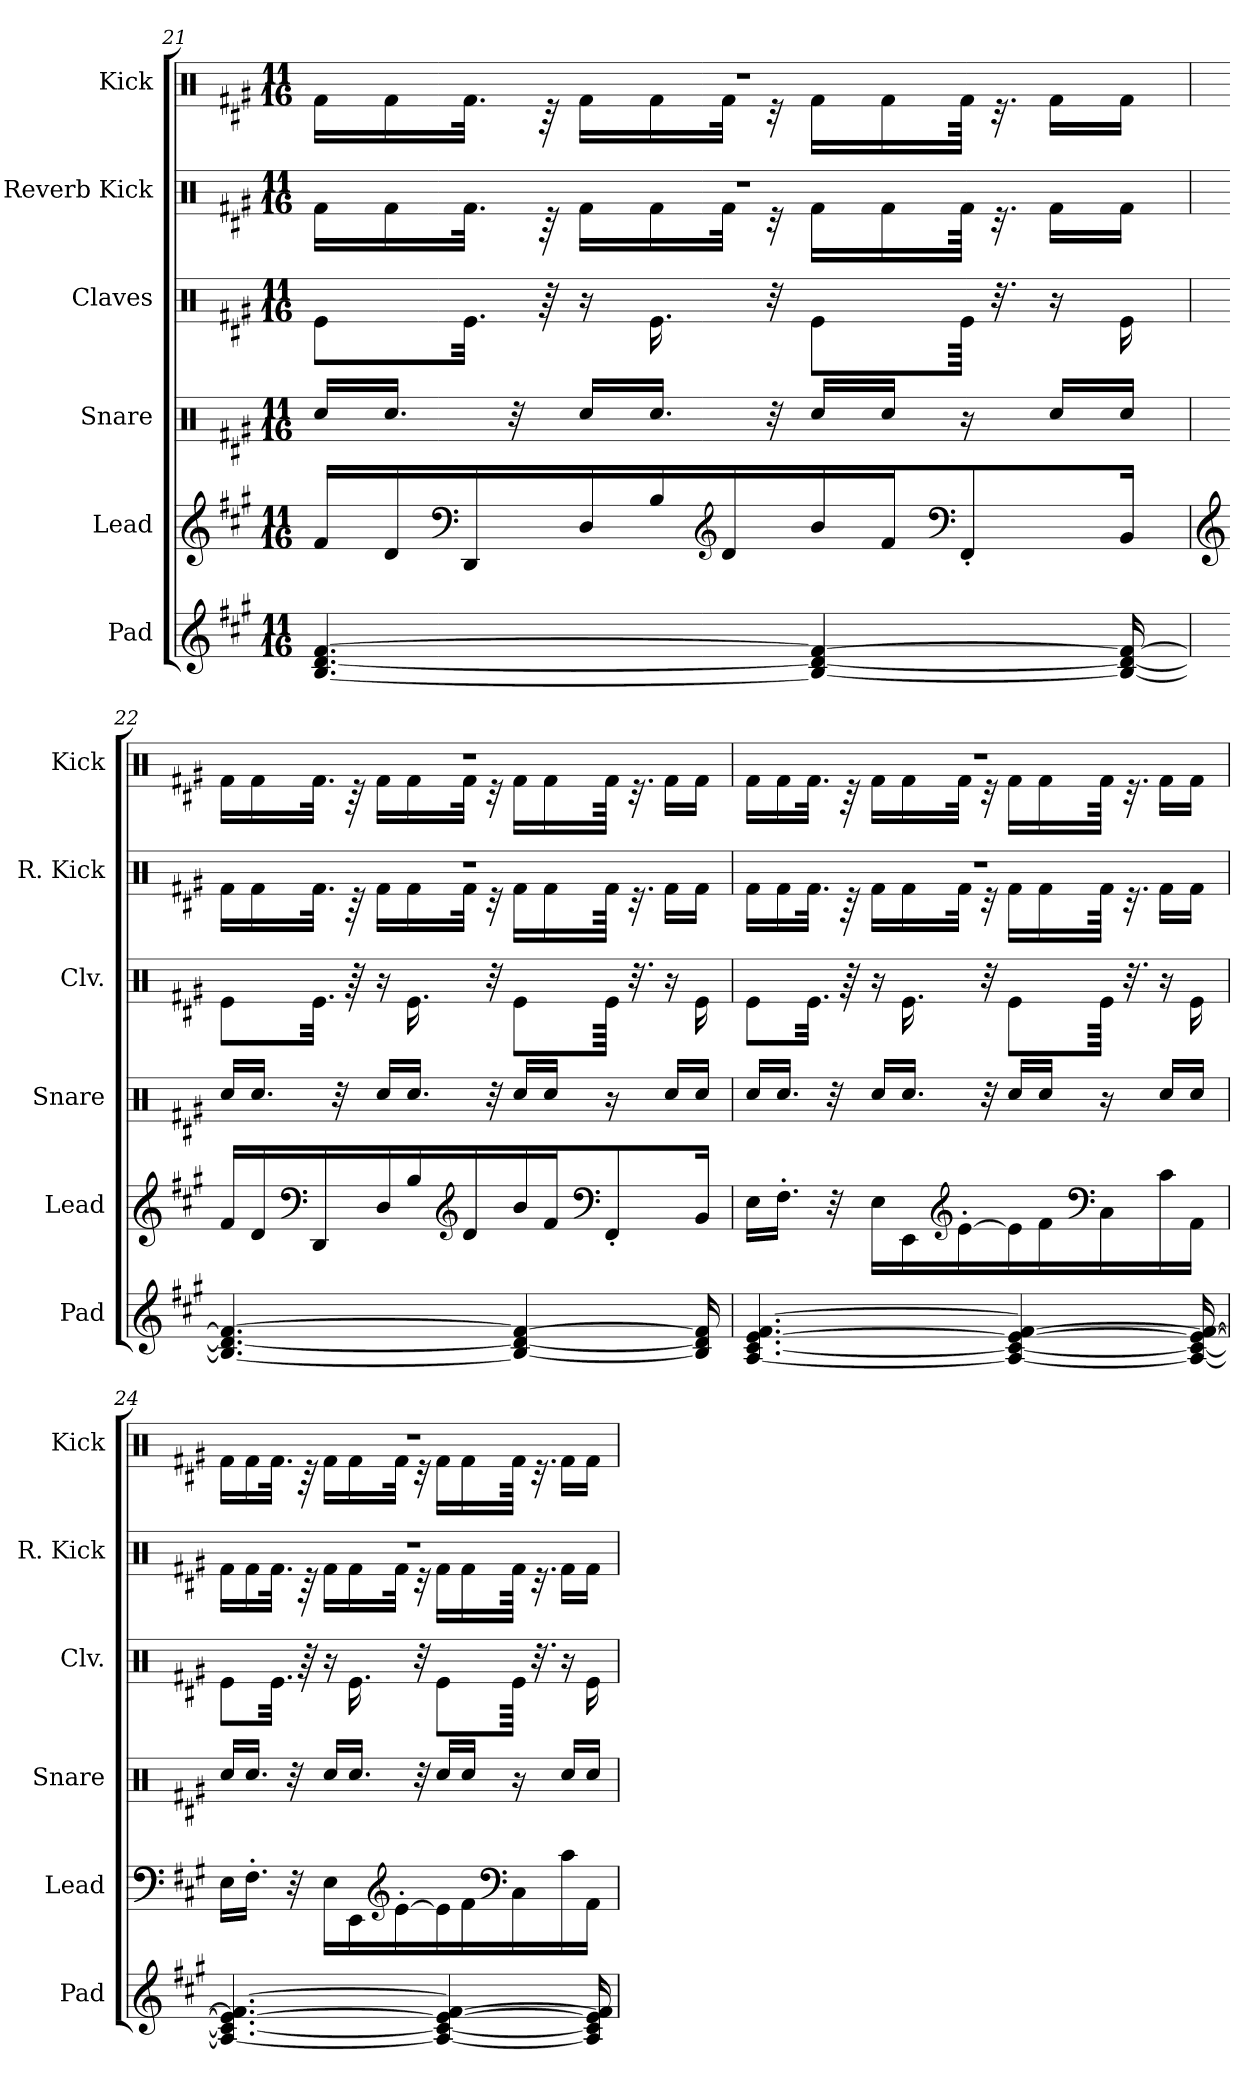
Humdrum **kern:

**kern	**kern	**kern	**kern	**kern	**kern
*part6	*part5	*part4	*part3	*part2	*part1
*staff6	*staff5	*staff4	*staff3	*staff2	*staff1
*I"Pad	*I"Lead	*I"Snare	*I"Claves	*I"Reverb Kick	*I"Kick
*I'Pad	*I'Lead	*I'Snare	*I'Clv.	*I'R. Kick	*I'Kick
!!LO:PB:g=z
*clefG2	*clefG2	*clefX	*clefX	*clefX	*clefX
*k[f#c#g#]	*k[f#c#g#]	*k[f#c#g#]	*k[f#c#g#]	*k[f#c#g#]	*k[f#c#g#]
*M11/16	*M11/16	*M11/16	*M11/16	*M11/16	*M11/16
=21	=21	=21	=21	=21	=21
*	*	*	*	*^	*^
[4.B/ [4.d/ [4.f#/	16f#/LL	16Rcc/LL	8Re\L	16%11r	16Rf\LL	16%11r	16Rf\LL
.	16d/	16.Rcc/JJ	.	.	16Rf\	.	16Rf\
*	*clefF4	*	*	*	*	*	*
.	16DD/	.	32.Re\Jkk	.	32.Rf\JJk	.	32.Rf\JJk
.	.	32r	.	.	.	.	.
.	.	.	64r	.	64r	.	64r
.	16D/	16Rcc/LL	16r	.	16Rf\LL	.	16Rf\LL
.	16B/	16.Rcc/JJ	16.Re\	.	16Rf\	.	16Rf\
*	*clefG2	*	*	*	*	*	*
.	16d/	.	.	.	32Rf\JJk	.	32Rf\JJk
.	.	32r	32r	.	32r	.	32r
4B/_ 4d/_ 4f#/_	16b/	16Rcc/LL	8Re\L	.	16Rf\LL	.	16Rf\LL
.	16f#/J	16Rcc/JJ	.	.	16Rf\	.	16Rf\
*	*clefF4	*	*	*	*	*	*
.	8FF#'/	16r	64Re\Jkkk	.	64Rf\JJkk	.	64Rf\JJkk
.	.	.	32.r	.	32.r	.	32.r
.	.	16Rcc/LL	16r	.	16Rf\LL	.	16Rf\LL
16B/_ 16d/_ 16f#/_	16BB/Jk	16Rcc/JJ	16Re\	.	16Rf\JJ	.	16Rf\JJ
=22	=22	=22	=22	=22	=22	=22	=22
*	*clefG2	*	*	*	*	*	*
4.B/_ 4.d/_ 4.f#/_	16f#/LL	16Rcc/LL	8Re\L	16%11r	16Rf\LL	16%11r	16Rf\LL
.	16d/	16.Rcc/JJ	.	.	16Rf\	.	16Rf\
*	*clefF4	*	*	*	*	*	*
.	16DD/	.	32.Re\Jkk	.	32.Rf\JJk	.	32.Rf\JJk
.	.	32r	.	.	.	.	.
.	.	.	64r	.	64r	.	64r
.	16D/	16Rcc/LL	16r	.	16Rf\LL	.	16Rf\LL
.	16B/	16.Rcc/JJ	16.Re\	.	16Rf\	.	16Rf\
*	*clefG2	*	*	*	*	*	*
.	16d/	.	.	.	32Rf\JJk	.	32Rf\JJk
.	.	32r	32r	.	32r	.	32r
4B/_ 4d/_ 4f#/_	16b/	16Rcc/LL	8Re\L	.	16Rf\LL	.	16Rf\LL
.	16f#/J	16Rcc/JJ	.	.	16Rf\	.	16Rf\
*	*clefF4	*	*	*	*	*	*
.	8FF#'/	16r	64Re\Jkkk	.	64Rf\JJkk	.	64Rf\JJkk
.	.	.	32.r	.	32.r	.	32.r
.	.	16Rcc/LL	16r	.	16Rf\LL	.	16Rf\LL
16B/] 16d/] 16f#/]	16BB/Jk	16Rcc/JJ	16Re\	.	16Rf\JJ	.	16Rf\JJ
!!LO:LB:g=z	!!
=23	=23	=23	=23	=23	=23	=23	=23
[4.A/ [4.c#/ [4.e/ [4.f#/	16E\LL	16Rcc/LL	8Re\L	16%11r	16Rf\LL	16%11r	16Rf\LL
.	16.F#'\JJ	16.Rcc/JJ	.	.	16Rf\	.	16Rf\
.	.	.	32.Re\Jkk	.	32.Rf\JJk	.	32.Rf\JJk
.	32r	32r	.	.	.	.	.
.	.	.	64r	.	64r	.	64r
.	16E\LL	16Rcc/LL	16r	.	16Rf\LL	.	16Rf\LL
.	16EE\	16.Rcc/JJ	16.Re\	.	16Rf\	.	16Rf\
*	*clefG2	*	*	*	*	*	*
.	[16e'\	.	.	.	32Rf\JJk	.	32Rf\JJk
.	.	32r	32r	.	32r	.	32r
4A/_ 4c#/_ 4e/_ 4f#/_	16e\]	16Rcc/LL	8Re\L	.	16Rf\LL	.	16Rf\LL
.	16f#\	16Rcc/JJ	.	.	16Rf\	.	16Rf\
*	*clefF4	*	*	*	*	*	*
.	16C#\	16r	64Re\Jkkk	.	64Rf\JJkk	.	64Rf\JJkk
.	.	.	32.r	.	32.r	.	32.r
.	16c#\	16Rcc/LL	16r	.	16Rf\LL	.	16Rf\LL
16A/_ 16c#/_ 16e/_ 16f#/_	16AA\JJ	16Rcc/JJ	16Re\	.	16Rf\JJ	.	16Rf\JJ
=24	=24	=24	=24	=24	=24	=24	=24
4.A/_ 4.c#/_ 4.e/_ 4.f#/_	16E\LL	16Rcc/LL	8Re\L	16%11r	16Rf\LL	16%11r	16Rf\LL
.	16.F#'\JJ	16.Rcc/JJ	.	.	16Rf\	.	16Rf\
.	.	.	32.Re\Jkk	.	32.Rf\JJk	.	32.Rf\JJk
.	32r	32r	.	.	.	.	.
.	.	.	64r	.	64r	.	64r
.	16E\LL	16Rcc/LL	16r	.	16Rf\LL	.	16Rf\LL
.	16EE\	16.Rcc/JJ	16.Re\	.	16Rf\	.	16Rf\
*	*clefG2	*	*	*	*	*	*
.	[16e'\	.	.	.	32Rf\JJk	.	32Rf\JJk
.	.	32r	32r	.	32r	.	32r
4A/_ 4c#/_ 4e/_ 4f#/_	16e\]	16Rcc/LL	8Re\L	.	16Rf\LL	.	16Rf\LL
.	16f#\	16Rcc/JJ	.	.	16Rf\	.	16Rf\
*	*clefF4	*	*	*	*	*	*
.	16C#\	16r	64Re\Jkkk	.	64Rf\JJkk	.	64Rf\JJkk
.	.	.	32.r	.	32.r	.	32.r
.	16c#\	16Rcc/LL	16r	.	16Rf\LL	.	16Rf\LL
16A/] 16c#/] 16e/] 16f#/]	16AA\JJ	16Rcc/JJ	16Re\	.	16Rf\JJ	.	16Rf\JJ
*	*	*	*	*v	*v	*	*
*	*	*	*	*	*v	*v
=	=	=	=	=	=
*-	*-	*-	*-	*-	*-
